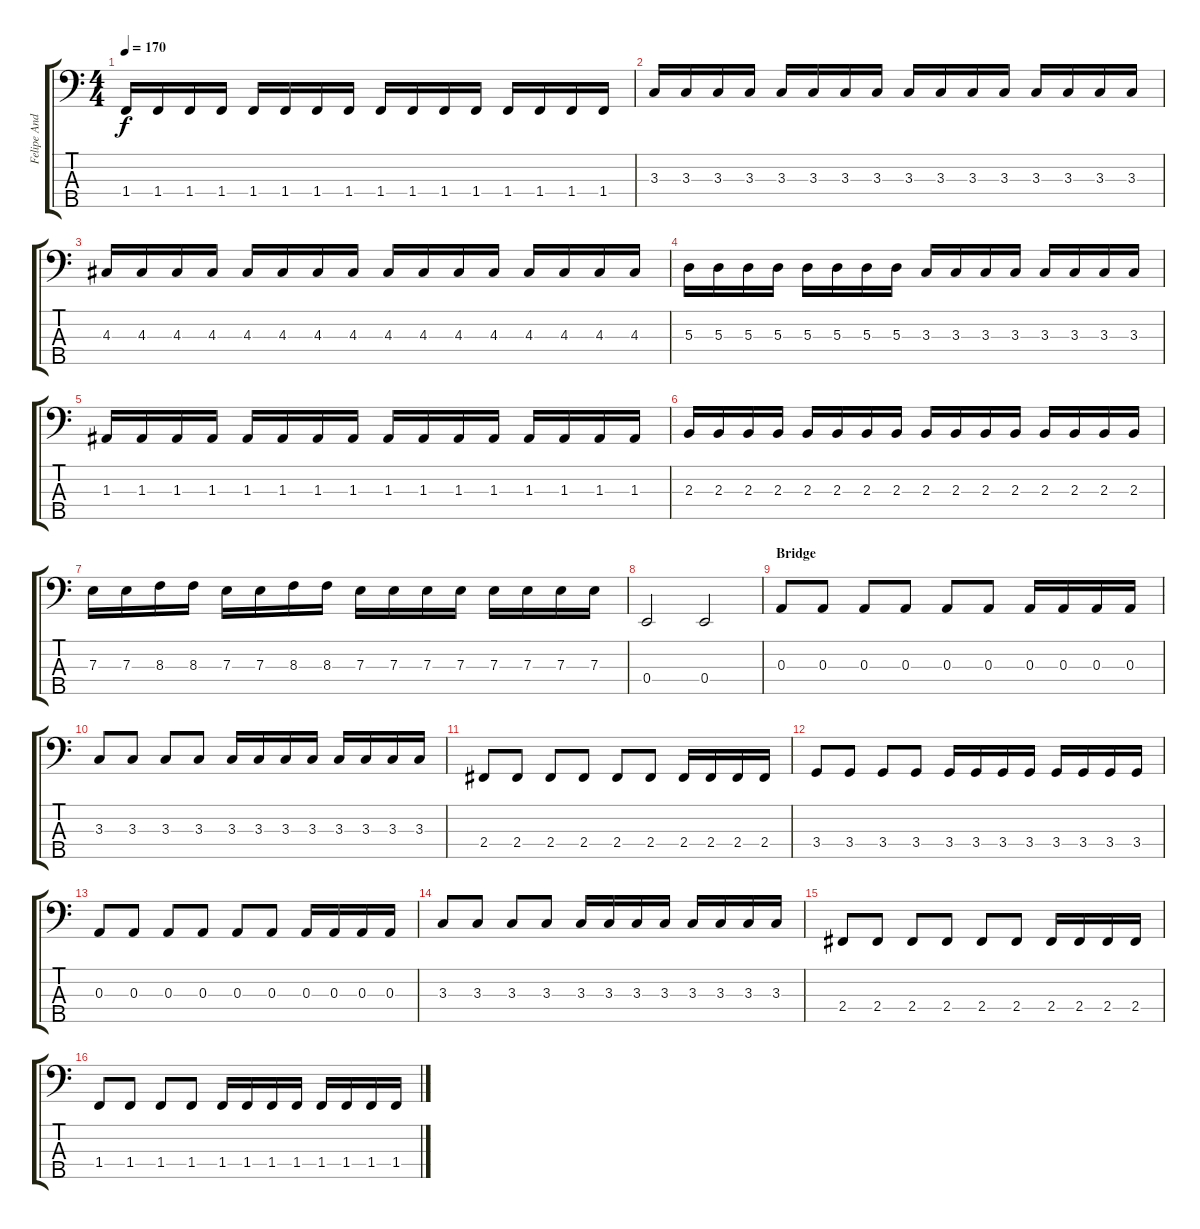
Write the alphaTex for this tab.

\track ("Felipe Andreoli" "Felipe And") {instrument electricbassfinger}
\staff {score tabs}
\tuning (G2 D2 A1 E1 B0) {hide}
\ts (4 4)
\tempo 170
\clef f4
\ks c
1.4.16{dy f} 1.4.16 1.4.16 1.4.16 1.4.16 1.4.16 1.4.16 1.4.16 1.4.16 1.4.16 1.4.16 1.4.16 1.4.16 1.4.16 1.4.16 1.4.16 |
3.3.16 3.3.16 3.3.16 3.3.16 3.3.16 3.3.16 3.3.16 3.3.16 3.3.16 3.3.16 3.3.16 3.3.16 3.3.16 3.3.16 3.3.16 3.3.16 |
4.3.16 4.3.16 4.3.16 4.3.16 4.3.16 4.3.16 4.3.16 4.3.16 4.3.16 4.3.16 4.3.16 4.3.16 4.3.16 4.3.16 4.3.16 4.3.16 |
5.3.16 5.3.16 5.3.16 5.3.16 5.3.16 5.3.16 5.3.16 5.3.16 3.3.16 3.3.16 3.3.16 3.3.16 3.3.16 3.3.16 3.3.16 3.3.16 |
1.3.16 1.3.16 1.3.16 1.3.16 1.3.16 1.3.16 1.3.16 1.3.16 1.3.16 1.3.16 1.3.16 1.3.16 1.3.16 1.3.16 1.3.16 1.3.16 |
2.3.16 2.3.16 2.3.16 2.3.16 2.3.16 2.3.16 2.3.16 2.3.16 2.3.16 2.3.16 2.3.16 2.3.16 2.3.16 2.3.16 2.3.16 2.3.16 |
7.3.16 7.3.16 8.3.16 8.3.16 7.3.16 7.3.16 8.3.16 8.3.16 7.3.16 7.3.16 7.3.16 7.3.16 7.3.16 7.3.16 7.3.16 7.3.16 |
0.4.2 0.4.2 |
\section ("" "Bridge")
0.3.8 0.3.8 0.3.8 0.3.8 0.3.8 0.3.8 0.3.16 0.3.16 0.3.16 0.3.16 |
3.3.8 3.3.8 3.3.8 3.3.8 3.3.16 3.3.16 3.3.16 3.3.16 3.3.16 3.3.16 3.3.16 3.3.16 |
2.4.8 2.4.8 2.4.8 2.4.8 2.4.8 2.4.8 2.4.16 2.4.16 2.4.16 2.4.16 |
3.4.8 3.4.8 3.4.8 3.4.8 3.4.16 3.4.16 3.4.16 3.4.16 3.4.16 3.4.16 3.4.16 3.4.16 |
0.3.8 0.3.8 0.3.8 0.3.8 0.3.8 0.3.8 0.3.16 0.3.16 0.3.16 0.3.16 |
3.3.8 3.3.8 3.3.8 3.3.8 3.3.16 3.3.16 3.3.16 3.3.16 3.3.16 3.3.16 3.3.16 3.3.16 |
2.4.8 2.4.8 2.4.8 2.4.8 2.4.8 2.4.8 2.4.16 2.4.16 2.4.16 2.4.16 |
1.4.8 1.4.8 1.4.8 1.4.8 1.4.16 1.4.16 1.4.16 1.4.16 1.4.16 1.4.16 1.4.16 1.4.16
